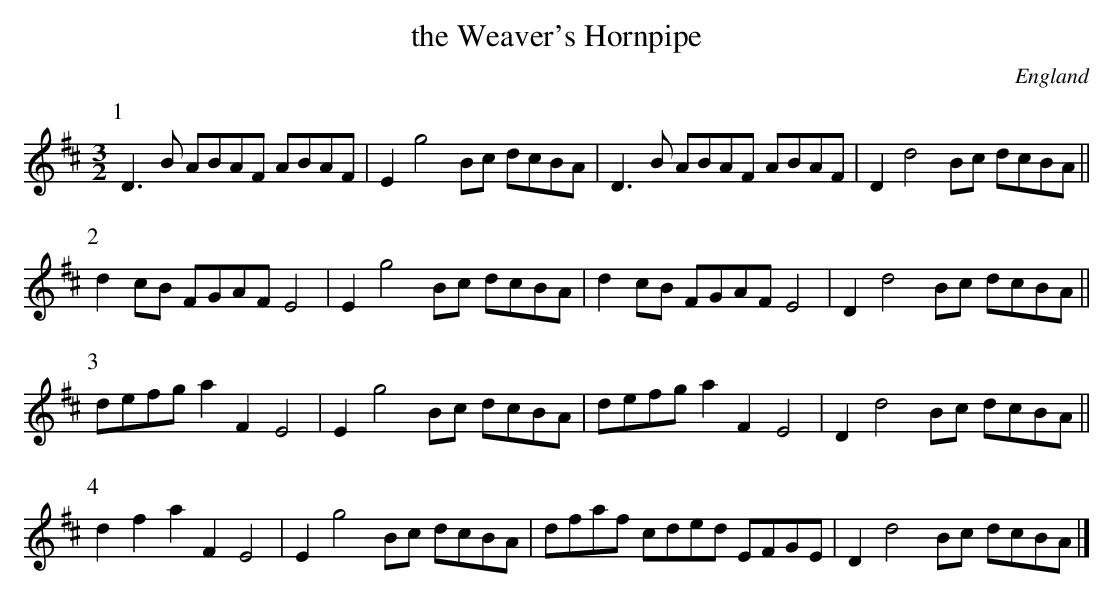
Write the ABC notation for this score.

X:1
T:the Weaver's Hornpipe
L:1/8
M:3/2
O:England
K:D
P:1
D3 B  ABAF  ABAF| E2 g4 Bc dcBA |D3 B  ABAF  ABAF| D2 d4 Bc dcBA ||
P:2
d2 cB FGAF  E4  | E2 g4 Bc dcBA |d2 cB FGAF  E4  | D2 d4 Bc dcBA ||
P:3
defg  a2 F2 E4  | E2 g4 Bc dcBA |defg  a2 F2 E4  | D2 d4 Bc dcBA ||
P:4
d2 f2 a2 F2 E4  | E2 g4 Bc dcBA |dfaf  cded  EFGE| D2 d4 Bc dcBA |]
